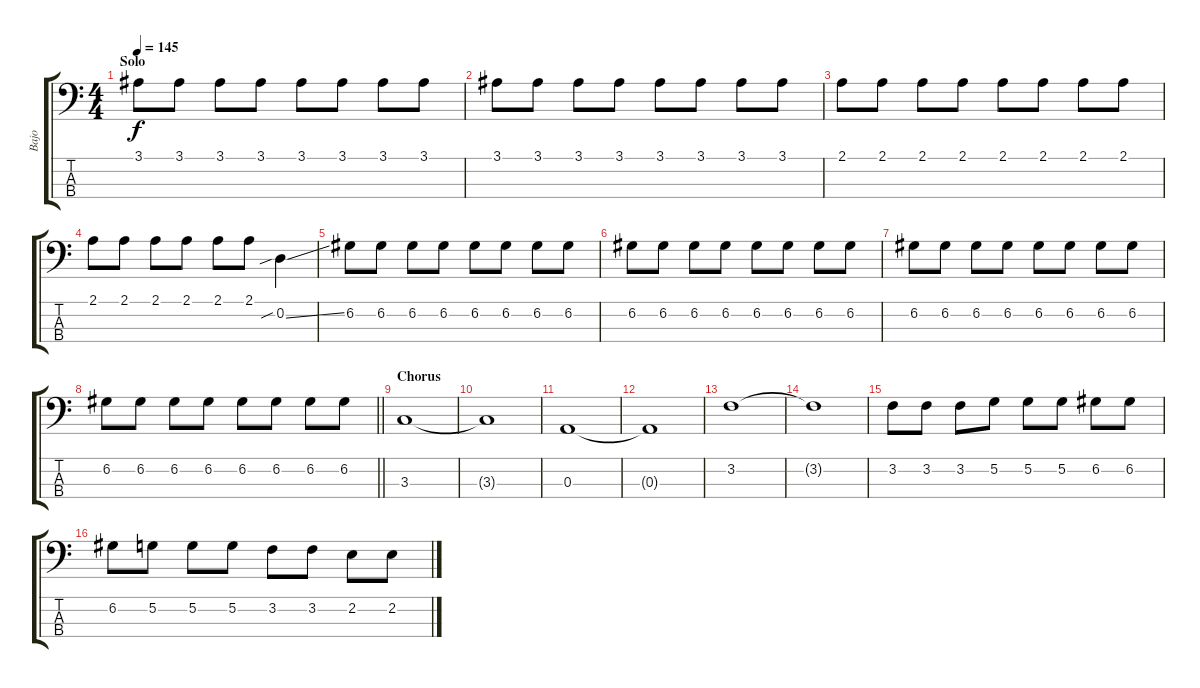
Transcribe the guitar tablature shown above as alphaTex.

\track ("Bajo" "Bajo") {instrument electricbassfinger}
\staff {score tabs}
\tuning (G2 D2 A1 E1) {hide}
\ts (4 4)
\section ("" "Solo")
\tempo 145
\clef f4
\ks c
3.1.8{dy f} 3.1.8 3.1.8 3.1.8 3.1.8 3.1.8 3.1.8 3.1.8 |
3.1.8 3.1.8 3.1.8 3.1.8 3.1.8 3.1.8 3.1.8 3.1.8 |
2.1.8 2.1.8 2.1.8 2.1.8 2.1.8 2.1.8 2.1.8 2.1.8 |
2.1.8 2.1.8 2.1.8 2.1.8 2.1.8 2.1.8 0.2{sib ss}.4 |
6.2.8 6.2.8 6.2.8 6.2.8 6.2.8 6.2.8 6.2.8 6.2.8 |
6.2.8 6.2.8 6.2.8 6.2.8 6.2.8 6.2.8 6.2.8 6.2.8 |
6.2.8 6.2.8 6.2.8 6.2.8 6.2.8 6.2.8 6.2.8 6.2.8 |
\barLineRight lightlight
6.2.8 6.2.8 6.2.8 6.2.8 6.2.8 6.2.8 6.2.8 6.2.8 |
\section ("" "Chorus")
3.3.1 |
3.3{t}.1 |
0.3.1 |
0.3{t}.1 |
3.2.1 |
3.2{t}.1 |
3.2.8 3.2.8 3.2.8 5.2.8 5.2.8 5.2.8 6.2.8 6.2.8 |
6.2.8 5.2.8 5.2.8 5.2.8 3.2.8 3.2.8 2.2.8 2.2.8
